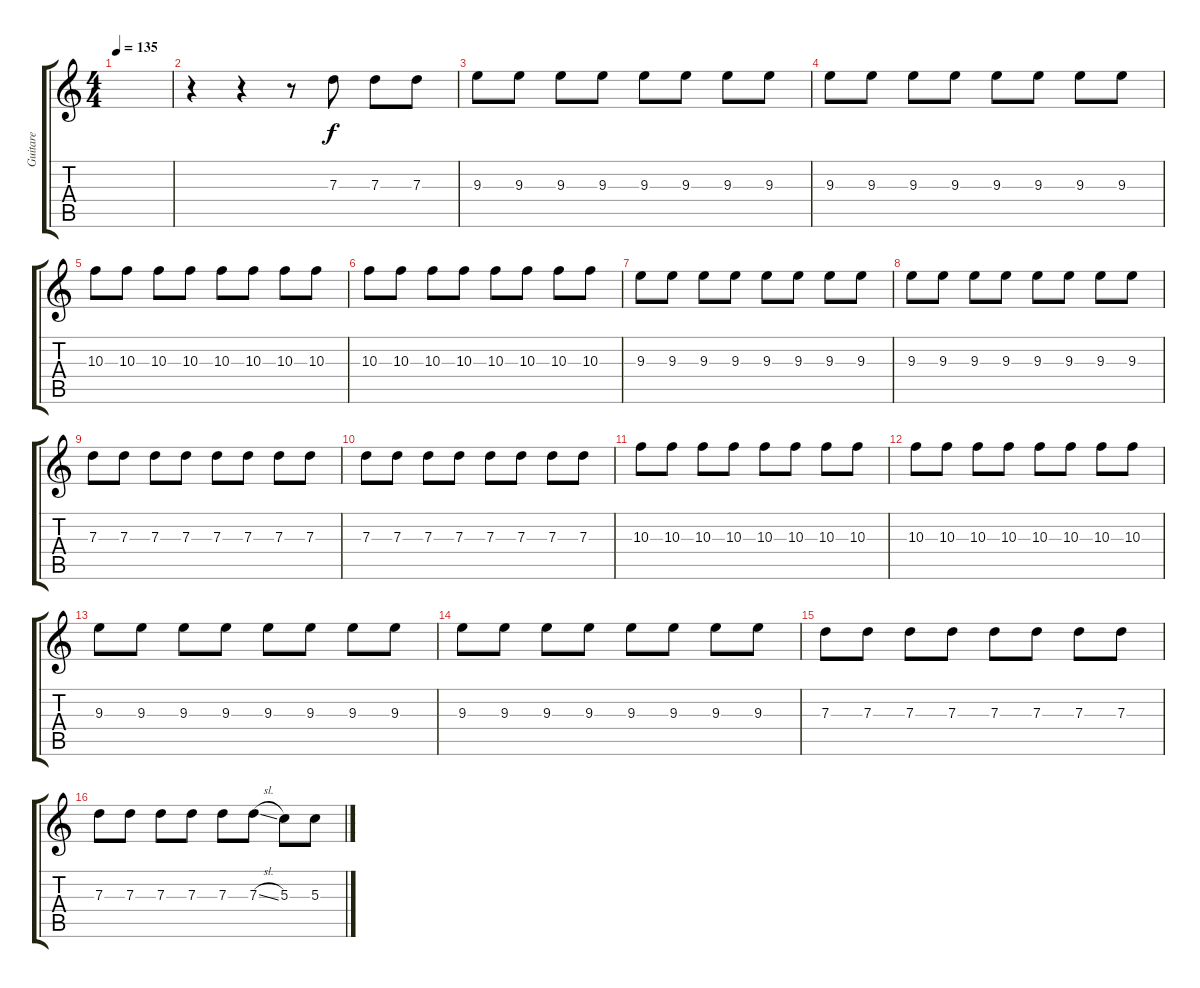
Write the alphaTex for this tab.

\track ("Guitare" "Guitare") {instrument overdrivenguitar}
\staff {score tabs}
\tuning (E4 B3 G3 D3 A2 E2) {hide}
\ts (4 4)
\tempo 135
\clef g2
\ks c
|
r.4 r.4 r.8 7.3.8 7.3.8 7.3.8 |
9.3.8 9.3.8 9.3.8 9.3.8 9.3.8 9.3.8 9.3.8 9.3.8 |
9.3.8 9.3.8 9.3.8 9.3.8 9.3.8 9.3.8 9.3.8 9.3.8 |
10.3.8 10.3.8 10.3.8 10.3.8 10.3.8 10.3.8 10.3.8 10.3.8 |
10.3.8 10.3.8 10.3.8 10.3.8 10.3.8 10.3.8 10.3.8 10.3.8 |
9.3.8 9.3.8 9.3.8 9.3.8 9.3.8 9.3.8 9.3.8 9.3.8 |
9.3.8 9.3.8 9.3.8 9.3.8 9.3.8 9.3.8 9.3.8 9.3.8 |
7.3.8 7.3.8 7.3.8 7.3.8 7.3.8 7.3.8 7.3.8 7.3.8 |
7.3.8 7.3.8 7.3.8 7.3.8 7.3.8 7.3.8 7.3.8 7.3.8 |
10.3.8 10.3.8 10.3.8 10.3.8 10.3.8 10.3.8 10.3.8 10.3.8 |
10.3.8 10.3.8 10.3.8 10.3.8 10.3.8 10.3.8 10.3.8 10.3.8 |
9.3.8 9.3.8 9.3.8 9.3.8 9.3.8 9.3.8 9.3.8 9.3.8 |
9.3.8 9.3.8 9.3.8 9.3.8 9.3.8 9.3.8 9.3.8 9.3.8 |
7.3.8 7.3.8 7.3.8 7.3.8 7.3.8 7.3.8 7.3.8 7.3.8 |
7.3.8 7.3.8 7.3.8 7.3.8 7.3.8 7.3{sl}.8 5.3.8 5.3.8
